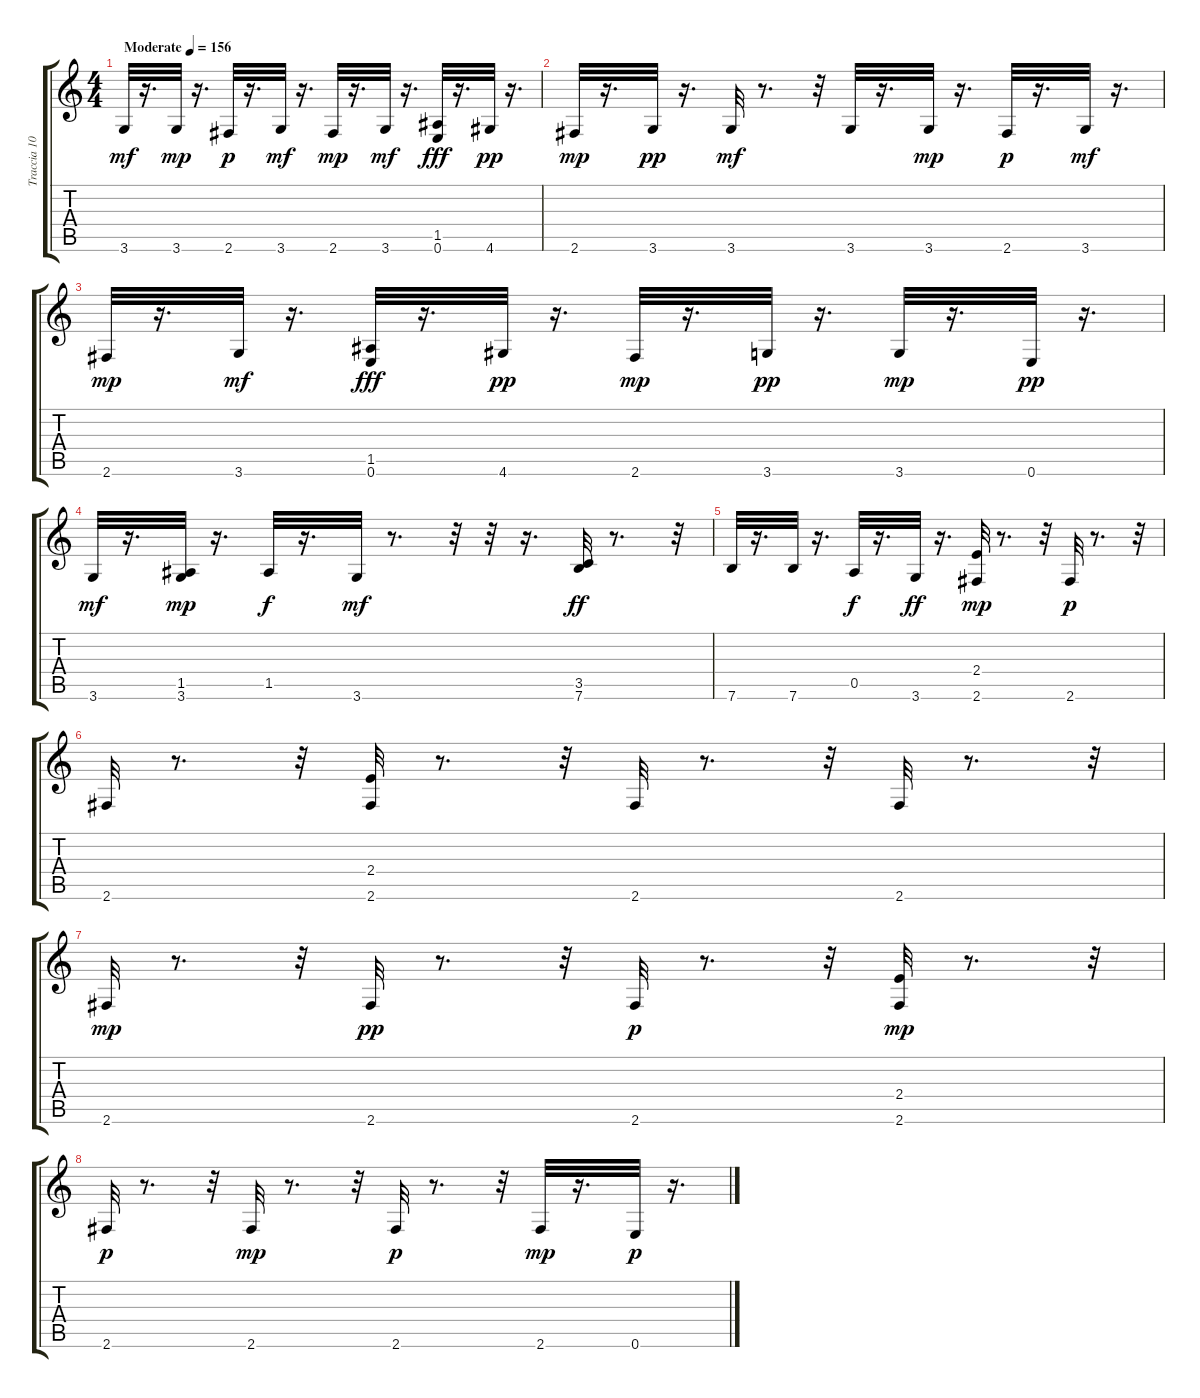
\track ("Traccia 10" "Traccia 10") {instrument acousticbass}
\staff {score tabs}
\tuning (E4 B3 G3 D3 A2 E2) {hide}
\ts (4 4)
\tempo (156 "Moderate")
\clef g2
\ks c
3.6.32{dy mf instrument acousticbass} r.16{d} 3.6.32{dy mp} r.16{d} 2.6.32{dy p} r.16{d} 3.6.32{dy mf} r.16{d} 2.6.32{dy mp} r.16{d} 3.6.32{dy mf} r.16{d} (1.5 0.6).32{dy fff} r.16{d} 4.6.32{dy pp} r.16{d} |
2.6.32{dy mp} r.16{d} 3.6.32{dy pp} r.16{d} 3.6.32{dy mf} r.8{d} r.32 3.6.32 r.16{d} 3.6.32{dy mp} r.16{d} 2.6.32{dy p} r.16{d} 3.6.32{dy mf} r.16{d} |
2.6.32{dy mp} r.16{d} 3.6.32{dy mf} r.16{d} (1.5 0.6).32{dy fff} r.16{d} 4.6.32{dy pp} r.16{d} 2.6.32{dy mp} r.16{d} 3.6.32{dy pp} r.16{d} 3.6.32{dy mp} r.16{d} 0.6.32{dy pp} r.16{d} |
3.6.32{dy mf} r.16{d} (1.5 3.6).32{dy mp} r.16{d} 1.5.32{dy f} r.16{d} 3.6.32{dy mf} r.8{d} r.32 r.32 r.16{d} (3.5 7.6).32{dy ff} r.8{d} r.32 |
7.6.32 r.16{d} 7.6.32 r.16{d} 0.5.32{dy f} r.16{d} 3.6.32{dy ff} r.16{d} (2.4 2.6).32{dy mp} r.8{d} r.32 2.6.32{dy p} r.8{d} r.32 |
2.6.32 r.8{d} r.32 (2.4 2.6).32 r.8{d} r.32 2.6.32 r.8{d} r.32 2.6.32 r.8{d} r.32 |
2.6.32{dy mp} r.8{d} r.32 2.6.32{dy pp} r.8{d} r.32 2.6.32{dy p} r.8{d} r.32 (2.4 2.6).32{dy mp} r.8{d} r.32 |
2.6.32{dy p} r.8{d} r.32 2.6.32{dy mp} r.8{d} r.32 2.6.32{dy p} r.8{d} r.32 2.6.32{dy mp} r.16{d} 0.6.32{dy p} r.16{d}
